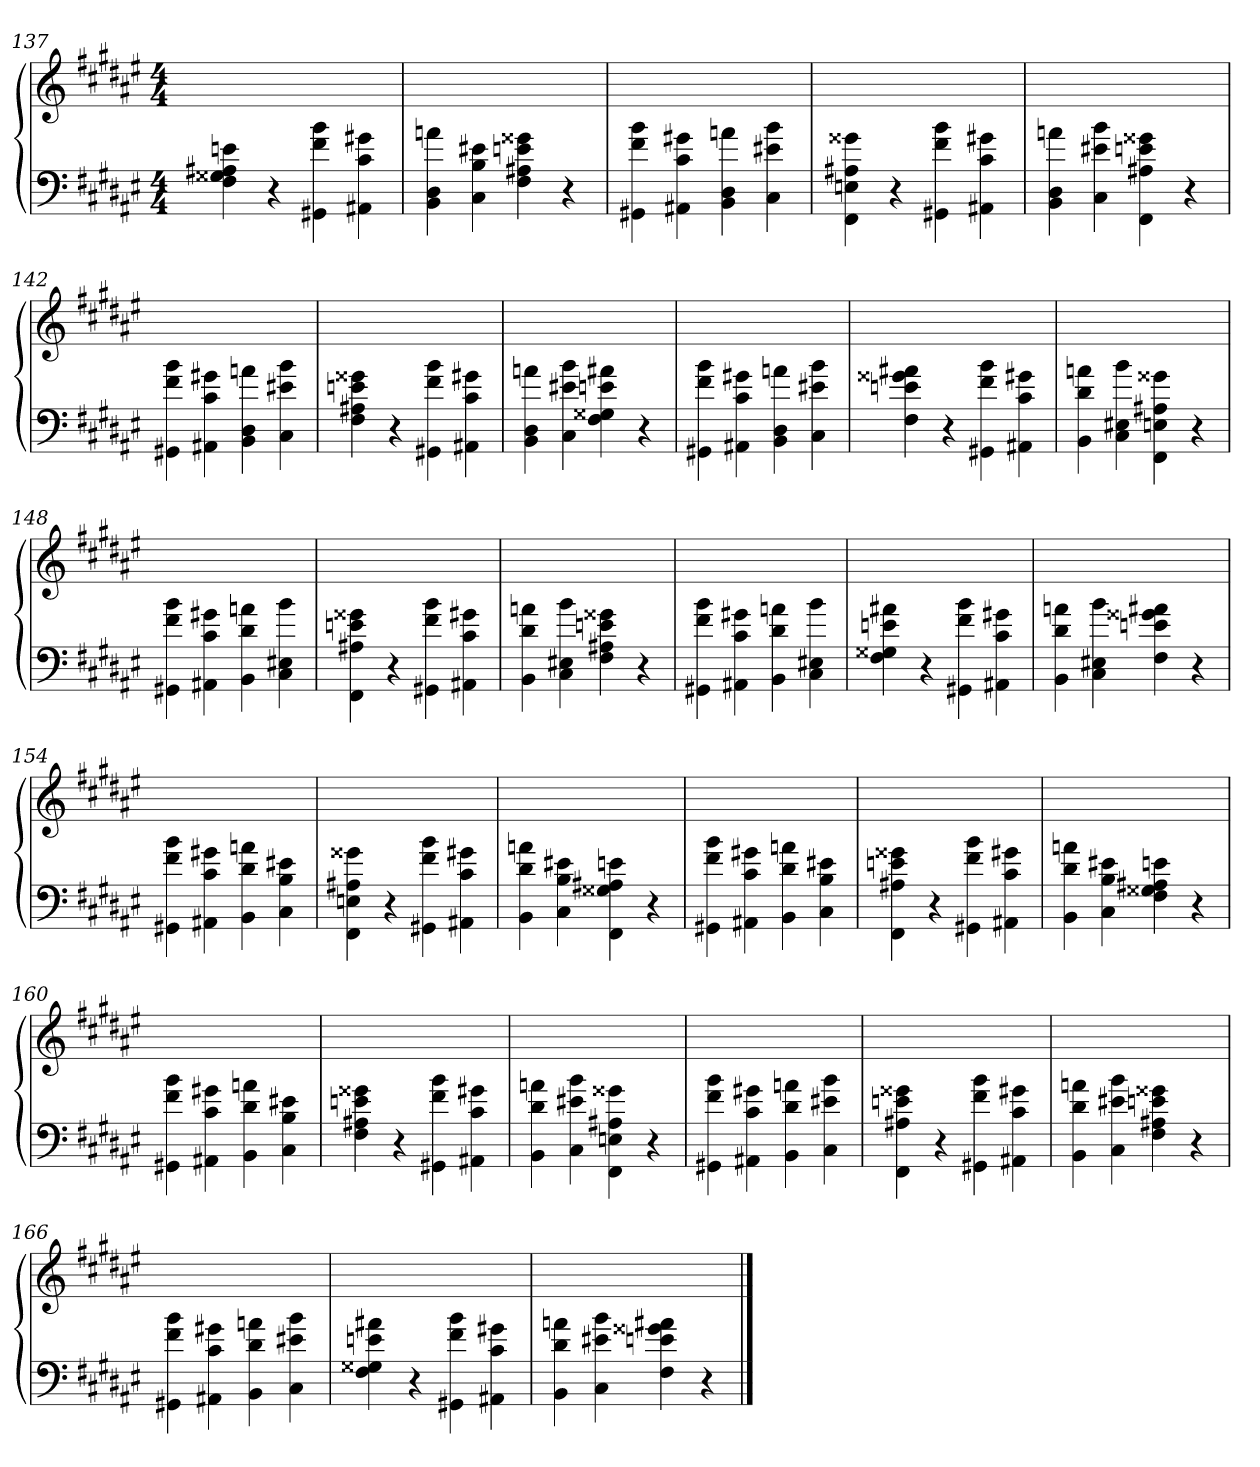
**kern	**kern
*part2	*part1
*staff2	*staff1
*clefF4	*clefG2
*k[f#c#g#d#a#e#]	*k[f#c#g#d#a#e#]
*F#:	*F#:
*M4/4	*M4/4
=137	=137
4F# 4G##X 4A#X 4en	1ryy
4r	.
4GG#X 4f# 4b	.
4AA#X 4c# 4g#X	.
=138	=138
4BB 4D# 4an	1ryy
4C# 4B 4e#X	.
4F# 4A#X 4en 4g##X	.
4r	.
=139	=139
4GG#X 4f# 4b	1ryy
4AA#X 4c# 4g#X	.
4BB 4D# 4an	.
4C# 4e#X 4b	.
=140	=140
4FF# 4En 4A#X 4g##X	1ryy
4r	.
4GG#X 4f# 4b	.
4AA#X 4c# 4g#X	.
=141	=141
4BB 4D# 4an	1ryy
4C# 4e#X 4b	.
4FF# 4A#X 4en 4g##X	.
4r	.
=142	=142
4GG#X 4f# 4b	1ryy
4AA#X 4c# 4g#X	.
4BB 4D# 4an	.
4C# 4e#X 4b	.
=143	=143
4F# 4A#X 4en 4g##X	1ryy
4r	.
4GG#X 4f# 4b	.
4AA#X 4c# 4g#X	.
=144	=144
4BB 4D# 4an	1ryy
4C# 4e#X 4b	.
4F# 4G##X 4en 4a#X	.
4r	.
=145	=145
4GG#X 4f# 4b	1ryy
4AA#X 4c# 4g#X	.
4BB 4D# 4an	.
4C# 4e#X 4b	.
=146	=146
4F# 4en 4g##X 4a#X	1ryy
4r	.
4GG#X 4f# 4b	.
4AA#X 4c# 4g#X	.
=147	=147
4BB 4d# 4an	1ryy
4C# 4E#X 4b	.
4FF# 4En 4A#X 4g##X	.
4r	.
=148	=148
4GG#X 4f# 4b	1ryy
4AA#X 4c# 4g#X	.
4BB 4d# 4an	.
4C# 4E#X 4b	.
=149	=149
4FF# 4A#X 4en 4g##X	1ryy
4r	.
4GG#X 4f# 4b	.
4AA#X 4c# 4g#X	.
=150	=150
4BB 4d# 4an	1ryy
4C# 4E#X 4b	.
4F# 4A#X 4en 4g##X	.
4r	.
=151	=151
4GG#X 4f# 4b	1ryy
4AA#X 4c# 4g#X	.
4BB 4d# 4an	.
4C# 4E#X 4b	.
=152	=152
4F# 4G##X 4en 4a#X	1ryy
4r	.
4GG#X 4f# 4b	.
4AA#X 4c# 4g#X	.
=153	=153
4BB 4d# 4an	1ryy
4C# 4E#X 4b	.
4F# 4en 4g##X 4a#X	.
4r	.
=154	=154
4GG#X 4f# 4b	1ryy
4AA#X 4c# 4g#X	.
4BB 4d# 4an	.
4C# 4B 4e#X	.
=155	=155
4FF# 4En 4A#X 4g##X	1ryy
4r	.
4GG#X 4f# 4b	.
4AA#X 4c# 4g#X	.
=156	=156
4BB 4d# 4an	1ryy
4C# 4B 4e#X	.
4FF# 4G##X 4A#X 4en	.
4r	.
=157	=157
4GG#X 4f# 4b	1ryy
4AA#X 4c# 4g#X	.
4BB 4d# 4an	.
4C# 4B 4e#X	.
=158	=158
4FF# 4A#X 4en 4g##X	1ryy
4r	.
4GG#X 4f# 4b	.
4AA#X 4c# 4g#X	.
=159	=159
4BB 4d# 4an	1ryy
4C# 4B 4e#X	.
4F# 4G##X 4A#X 4en	.
4r	.
=160	=160
4GG#X 4f# 4b	1ryy
4AA#X 4c# 4g#X	.
4BB 4d# 4an	.
4C# 4B 4e#X	.
=161	=161
4F# 4A#X 4en 4g##X	1ryy
4r	.
4GG#X 4f# 4b	.
4AA#X 4c# 4g#X	.
=162	=162
4BB 4d# 4an	1ryy
4C# 4e#X 4b	.
4FF# 4En 4A#X 4g##X	.
4r	.
=163	=163
4GG#X 4f# 4b	1ryy
4AA#X 4c# 4g#X	.
4BB 4d# 4an	.
4C# 4e#X 4b	.
=164	=164
4FF# 4A#X 4en 4g##X	1ryy
4r	.
4GG#X 4f# 4b	.
4AA#X 4c# 4g#X	.
=165	=165
4BB 4d# 4an	1ryy
4C# 4e#X 4b	.
4F# 4A#X 4en 4g##X	.
4r	.
=166	=166
4GG#X 4f# 4b	1ryy
4AA#X 4c# 4g#X	.
4BB 4d# 4an	.
4C# 4e#X 4b	.
=167	=167
4F# 4G##X 4en 4a#X	1ryy
4r	.
4GG#X 4f# 4b	.
4AA#X 4c# 4g#X	.
=168	=168
4BB 4d# 4an	1ryy
4C# 4e#X 4b	.
4F# 4en 4g##X 4a#X	.
4r	.
==	==
*-	*-
